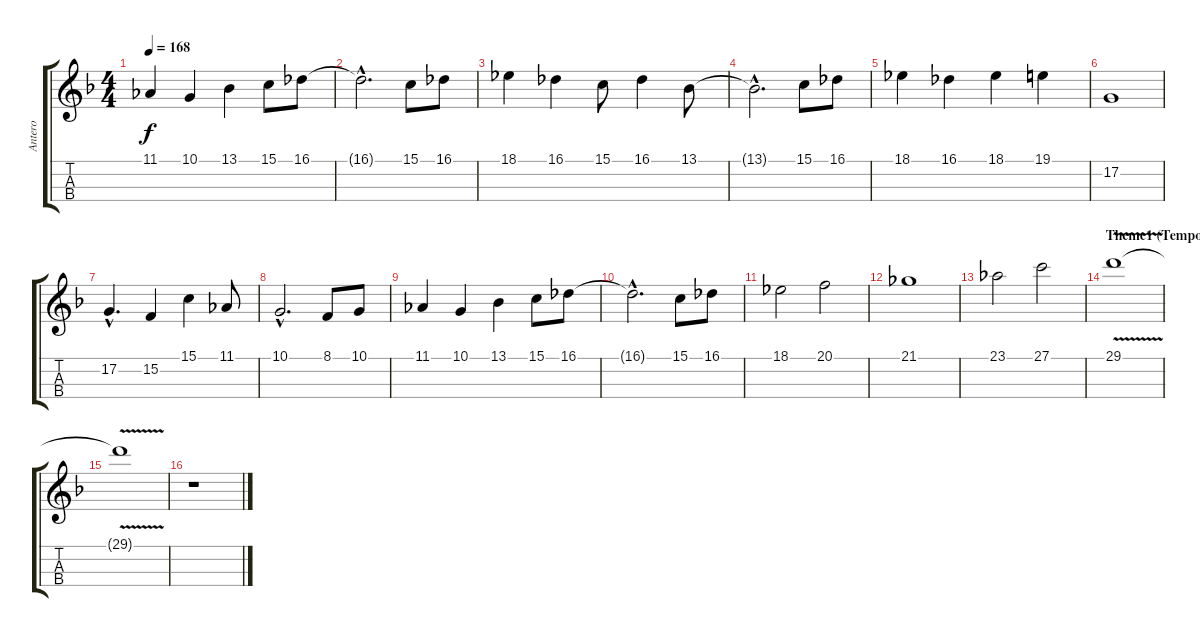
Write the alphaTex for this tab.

\track ("Antero" "Antero") {instrument cello}
\staff {score tabs}
\tuning (A3 D3 G2 C2) {hide}
\ts (4 4)
\tempo 168
\clef g2
\ks f
11.1.4{dy f} 10.1.4 13.1.4 15.1.8 16.1.8 |
16.1{hac t}.2{d} 15.1.8 16.1.8 |
18.1.4 16.1.4 15.1.8 16.1.4 13.1.8 |
13.1{hac t}.2{d} 15.1.8 16.1.8 |
18.1.4 16.1.4 18.1.4 19.1.4 |
17.2.1 |
17.2{hac}.4{d} 15.2.4 15.1.4 11.1.8 |
10.1{hac}.2{d} 8.1.8 10.1.8 |
11.1.4 10.1.4 13.1.4 15.1.8 16.1.8 |
16.1{hac t}.2{d} 15.1.8 16.1.8 |
18.1.2 20.1.2 |
21.1.1 |
23.1.2 27.1.2 |
\section ("" "Theme1 (Tempo=169, distortion cellos)")
29.1{v}.1{volume 7} |
29.1{t}.1 |
r.1
